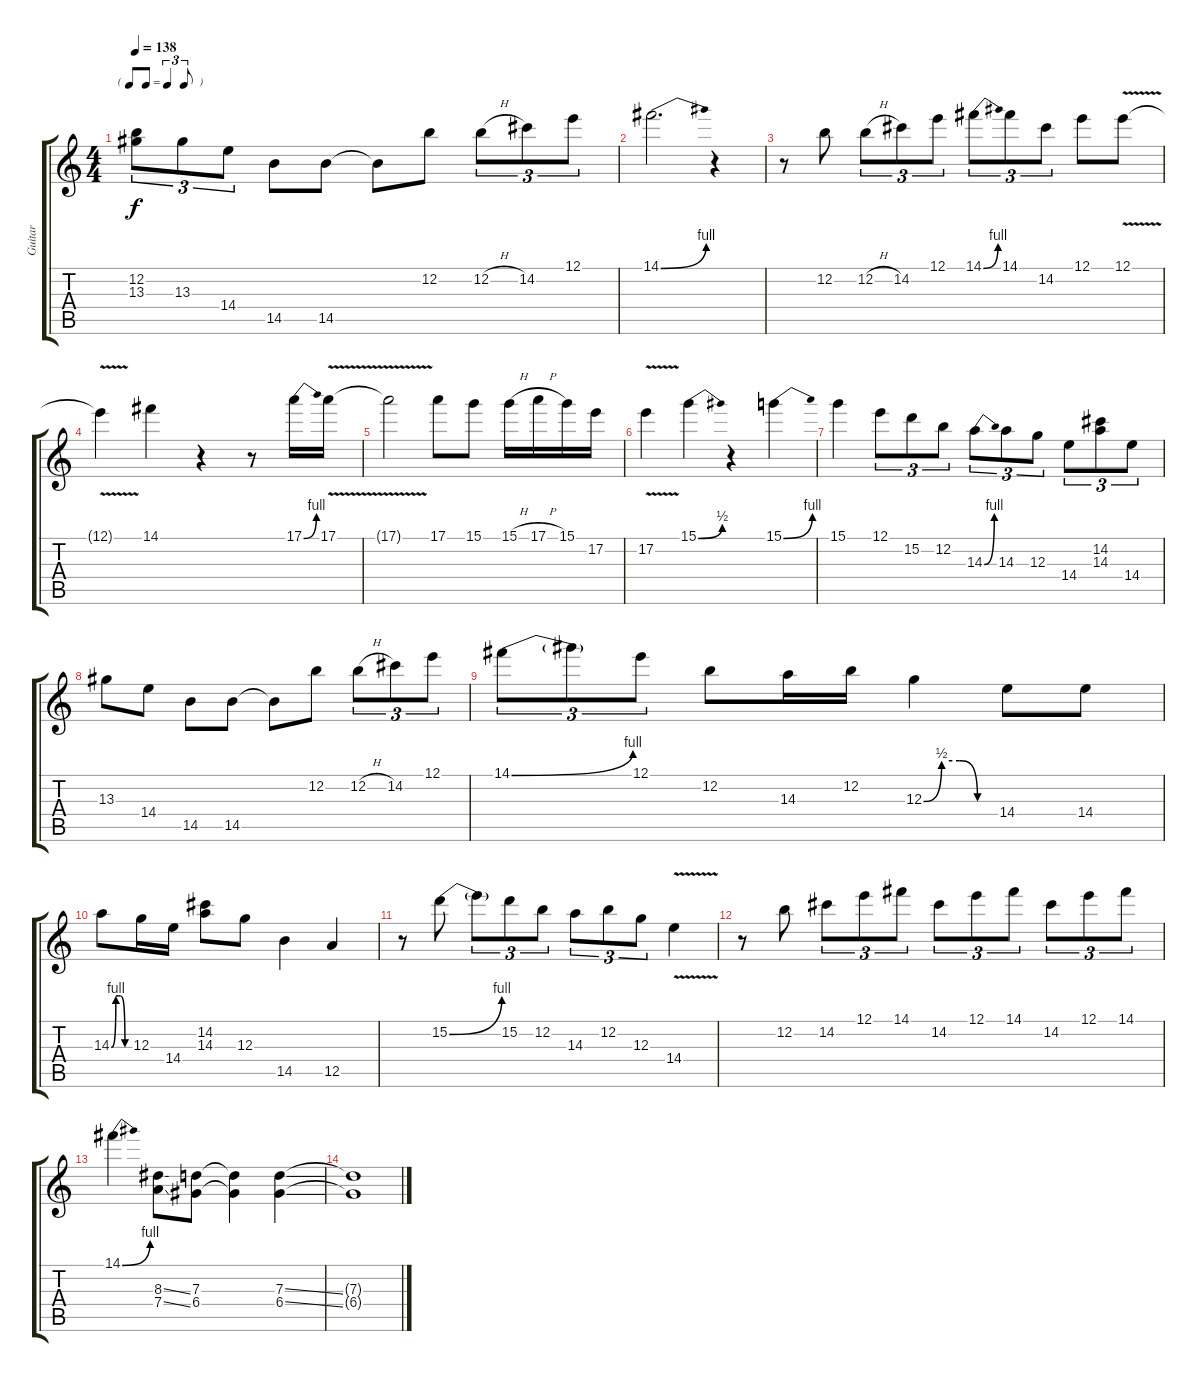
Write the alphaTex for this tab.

\track ("Guitar" "Guitar") {instrument distortionguitar}
\staff {score tabs}
\tuning (E4 B3 G3 D3 A2 E2) {hide}
\ts (4 4)
\tf triplet8th
\tempo 138
\clef g2
\ks c
(12.2 13.3).8{tu (3 2) dy f} 13.3.8{tu (3 2)} 14.4.8{tu (3 2)} 14.5.8 14.5.8 14.5{t}.8 12.2.8 12.2{h}.8{tu (3 2)} 14.2.8{tu (3 2)} 12.1.8{tu (3 2)} |
14.1{be (bend 0 0 60 4)}.2{d} r.4 |
r.8 12.2.8 12.2{h}.8{tu (3 2)} 14.2.8{tu (3 2)} 12.1.8{tu (3 2)} 14.1{be (bend 0 0 60 4)}.8{tu (3 2)} 14.1.8{tu (3 2)} 14.2.8{tu (3 2)} 12.1.8 12.1{v}.8 |
12.1{t}.4 14.1.4 r.4 r.8 17.1{be (bend 0 0 60 4)}.16 17.1{v}.16 |
17.1{t}.2 17.1.8 15.1.8 15.1{h}.16 17.1{h}.16 15.1.16 17.2.16 |
17.2{v}.4 15.1{be (bend 0 0 60 2)}.4 r.4 15.1{be (bend 0 0 60 4)}.4 |
15.1.4 12.1.8{tu (3 2)} 15.2.8{tu (3 2)} 12.2.8{tu (3 2)} 14.3{be (bend 0 0 60 4)}.8{tu (3 2)} 14.3.8{tu (3 2)} 12.3.8{tu (3 2)} 14.4.8{tu (3 2)} (14.2 14.3).8{tu (3 2)} 14.4.8{tu (3 2)} |
13.3.8 14.4.8 14.5.8 14.5.8 14.5{t}.8 12.2.8 12.2{h}.8{tu (3 2)} 14.2.8{tu (3 2)} 12.1.8{tu (3 2)} |
14.1{be (bend 0 0 60 4)}.8{tu (3 2)} 14.1{t}.8{tu (3 2)} 12.1.8{tu (3 2)} 12.2.8 14.3.16 12.2.16 12.3{be (custom 0 0 15 2 30 2 45 0 60 0)}.4 14.4.8 14.4.8 |
14.3{be (custom 0 0 15 4 30 4 45 0 60 0)}.8 12.3.16 14.4.16 (14.2 14.3).8 12.3.8 14.5.4 12.5.4 |
r.8 15.2{be (bend 0 0 60 4)}.8 15.2{t}.8{tu (3 2)} 15.2.8{tu (3 2)} 12.2.8{tu (3 2)} 14.3.8{tu (3 2)} 12.2.8{tu (3 2)} 12.3.8{tu (3 2)} 14.4{v}.4 |
r.8 12.2.8 14.2.8{tu (3 2)} 12.1.8{tu (3 2)} 14.1.8{tu (3 2)} 14.2.8{tu (3 2)} 12.1.8{tu (3 2)} 14.1.8{tu (3 2)} 14.2.8{tu (3 2)} 12.1.8{tu (3 2)} 14.1.8{tu (3 2)} |
14.1{be (bend 0 0 60 4)}.4 (8.3{ss} 7.4{ss}).8 (7.3 6.4).8 (7.3{t} 6.4{t}).4 (7.3{ss} 6.4{ss}).4 |
(7.3{t} 6.4{t}).1
